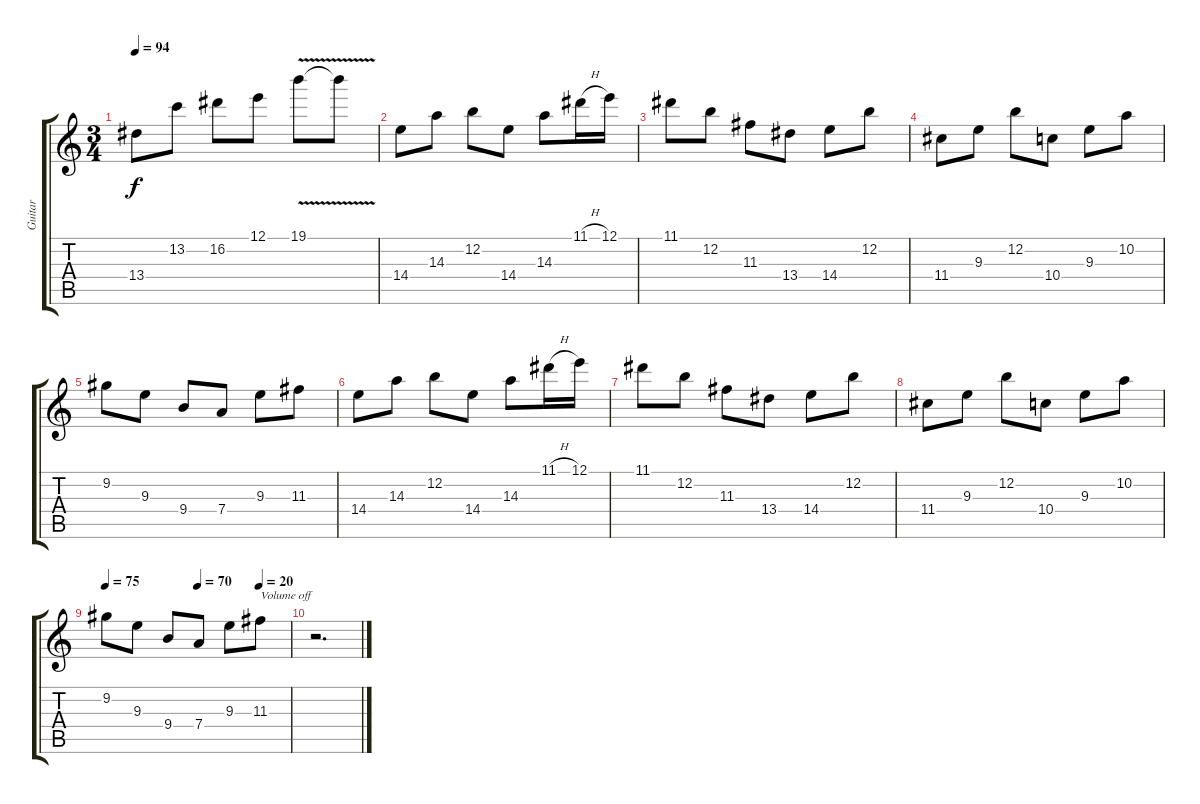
\track ("Guitar" "Guitar") {instrument distortionguitar}
\staff {score tabs}
\tuning (E4 B3 G3 D3 A2 E2) {hide}
\ts (3 4)
\tempo 94
\clef g2
\ks c
13.4.8{dy f} 13.2.8 16.2.8 12.1.8 19.1{v}.8 19.1{t}.8 |
14.4.8 14.3.8 12.2.8 14.4.8 14.3.8 11.1{h}.16 12.1.16 |
11.1.8 12.2.8 11.3.8 13.4.8 14.4.8 12.2.8 |
11.4.8 9.3.8 12.2.8 10.4.8 9.3.8 10.2.8 |
9.2.8 9.3.8 9.4.8 7.4.8 9.3.8 11.3.8 |
14.4.8 14.3.8 12.2.8 14.4.8 14.3.8 11.1{h}.16 12.1.16 |
11.1.8 12.2.8 11.3.8 13.4.8 14.4.8 12.2.8 |
11.4.8 9.3.8 12.2.8 10.4.8 9.3.8 10.2.8 |
\tempo 75
\tempo (70 0.5)
\tempo (20 0.8333333333333334)
9.2.8 9.3.8 9.4.8 7.4.8 9.3.8 11.3.8{txt "Volume off"} |
r.2{d}
